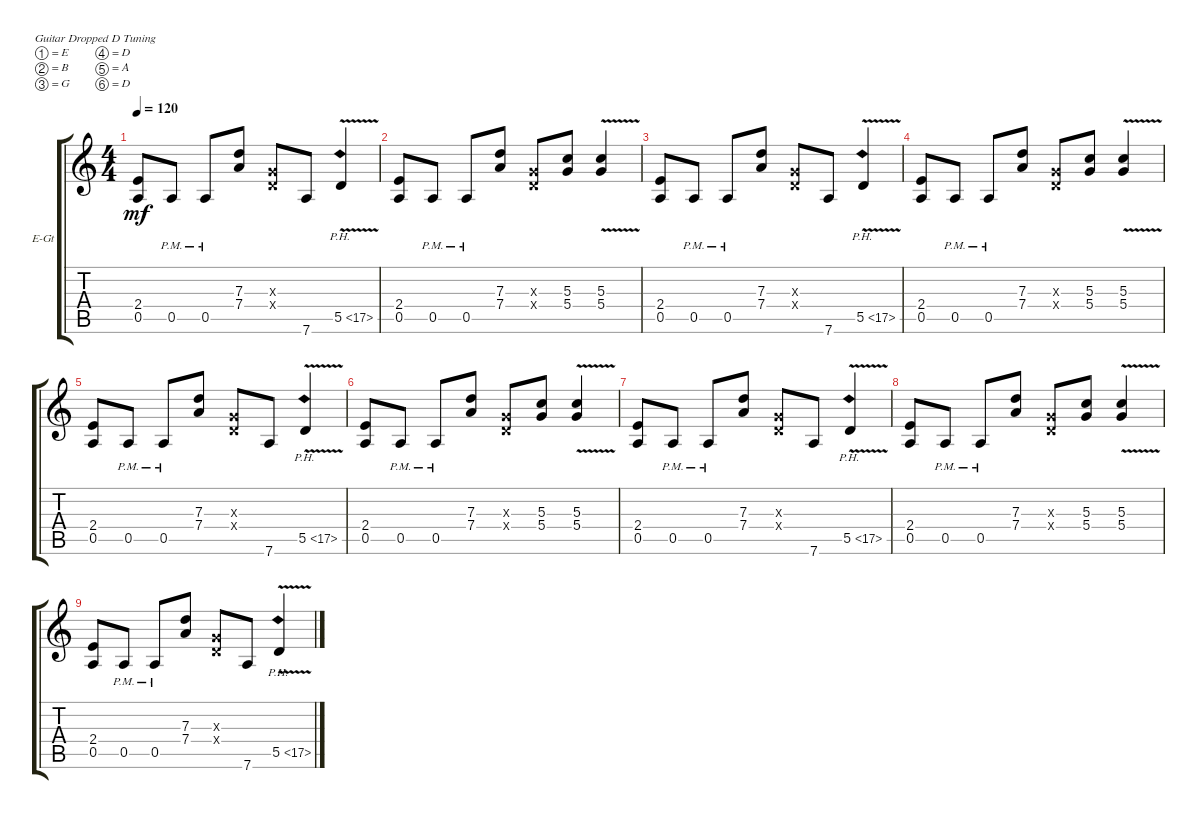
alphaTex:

\defaultSystemsLayout 4
\bracketExtendMode groupsimilarinstruments
\firstSystemTrackNameOrientation horizontal
\otherSystemsTrackNameOrientation horizontal
\track ("Electric Guitar" "E-Gt") {instrument distortionguitar}
\staff {score tabs}
\tuning (E4 B3 G3 D3 A2 D2)
\ts (4 4)
\tempo 120
\clef g2
\ks c
(2.4 0.5).8{dy mf} 0.5{pm}.8 0.5{pm}.8 (7.3 7.4).8 (0.4{x} 0.3{x}).8 7.6.8 5.5{ph 12 v}.4 |
(2.4 0.5).8 0.5{pm}.8 0.5{pm}.8 (7.3 7.4).8 (0.4{x} 0.3{x}).8 (5.3 5.4).8 (5.3{v} 5.4{v}).4 |
(2.4 0.5).8 0.5{pm}.8 0.5{pm}.8 (7.3 7.4).8 (0.4{x} 0.3{x}).8 7.6.8 5.5{ph 12 v}.4 |
(2.4 0.5).8 0.5{pm}.8 0.5{pm}.8 (7.3 7.4).8 (0.4{x} 0.3{x}).8 (5.3 5.4).8 (5.3{v} 5.4{v}).4 |
(2.4 0.5).8 0.5{pm}.8 0.5{pm}.8 (7.3 7.4).8 (0.4{x} 0.3{x}).8 7.6.8 5.5{ph 12 v}.4 |
(2.4 0.5).8 0.5{pm}.8 0.5{pm}.8 (7.3 7.4).8 (0.4{x} 0.3{x}).8 (5.3 5.4).8 (5.3{v} 5.4{v}).4 |
(2.4 0.5).8 0.5{pm}.8 0.5{pm}.8 (7.3 7.4).8 (0.4{x} 0.3{x}).8 7.6.8 5.5{ph 12 v}.4 |
(2.4 0.5).8 0.5{pm}.8 0.5{pm}.8 (7.3 7.4).8 (0.4{x} 0.3{x}).8 (5.3 5.4).8 (5.3{v} 5.4{v}).4 |
(2.4 0.5).8 0.5{pm}.8 0.5{pm}.8 (7.3 7.4).8 (0.4{x} 0.3{x}).8 7.6.8 5.5{ph 12 v}.4
